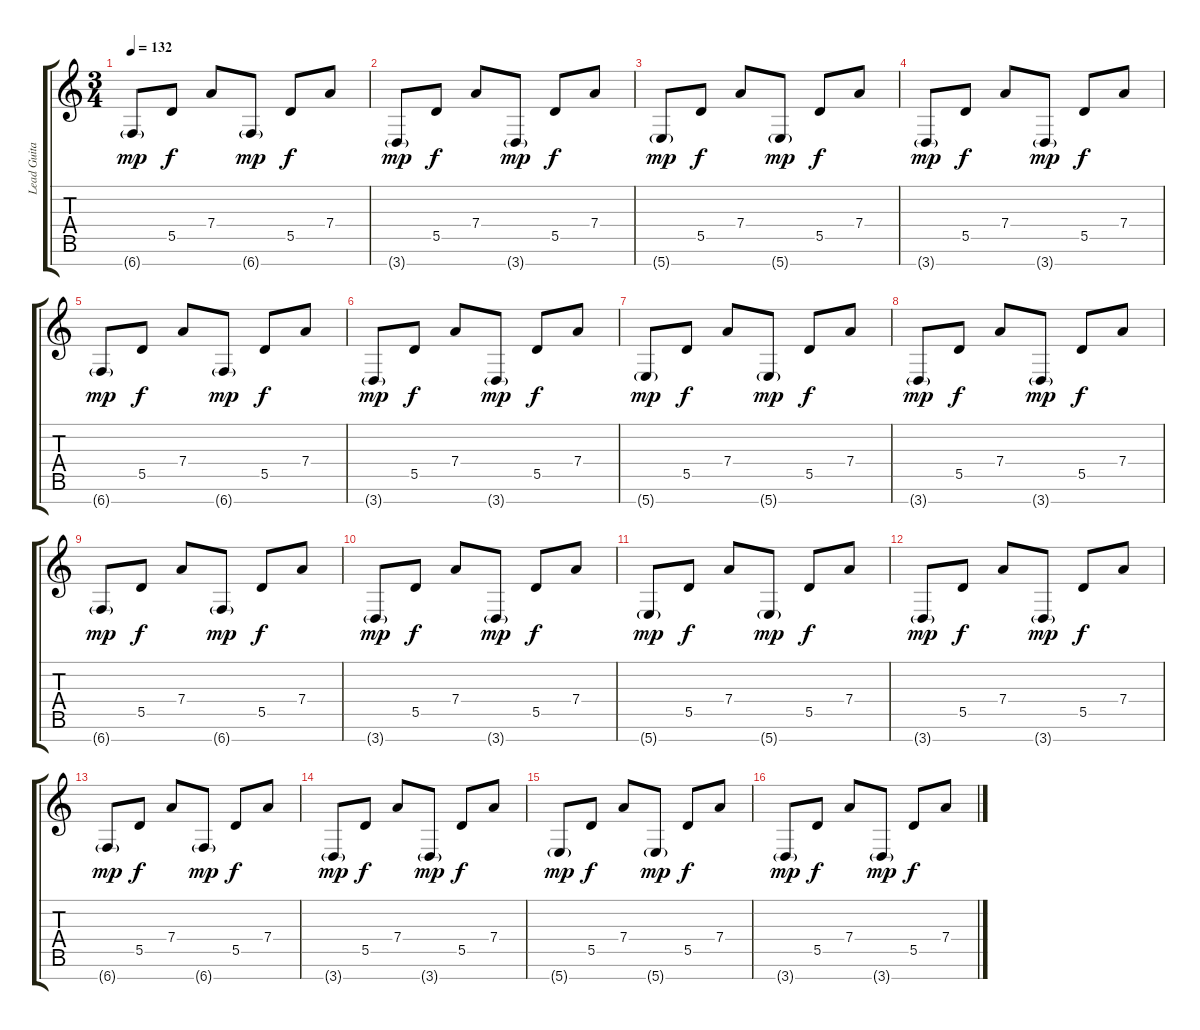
\track ("Lead Guitar I" "Lead Guita") {instrument overdrivenguitar}
\staff {score tabs}
\tuning (E4 B3 G3 D3 A2 E2 B1) {hide}
\ts (3 4)
\tempo 132
\clef g2
\ks c
6.7{g}.8{dy mp} 5.5.8{dy f} 7.4.8 6.7{g}.8{dy mp} 5.5.8{dy f} 7.4.8 |
3.7{g}.8{dy mp volume 14} 5.5.8{dy f} 7.4.8 3.7{g}.8{dy mp} 5.5.8{dy f} 7.4.8 |
5.7{g}.8{dy mp} 5.5.8{dy f} 7.4.8 5.7{g}.8{dy mp} 5.5.8{dy f} 7.4.8 |
3.7{g}.8{dy mp} 5.5.8{dy f} 7.4.8 3.7{g}.8{dy mp} 5.5.8{dy f} 7.4.8 |
6.7{g}.8{dy mp} 5.5.8{dy f} 7.4.8 6.7{g}.8{dy mp} 5.5.8{dy f} 7.4.8 |
3.7{g}.8{dy mp} 5.5.8{dy f} 7.4.8 3.7{g}.8{dy mp} 5.5.8{dy f} 7.4.8 |
5.7{g}.8{dy mp} 5.5.8{dy f} 7.4.8 5.7{g}.8{dy mp} 5.5.8{dy f} 7.4.8 |
3.7{g}.8{dy mp} 5.5.8{dy f} 7.4.8 3.7{g}.8{dy mp} 5.5.8{dy f} 7.4.8 |
6.7{g}.8{dy mp} 5.5.8{dy f} 7.4.8 6.7{g}.8{dy mp} 5.5.8{dy f} 7.4.8 |
3.7{g}.8{dy mp volume 8} 5.5.8{dy f} 7.4.8 3.7{g}.8{dy mp} 5.5.8{dy f} 7.4.8 |
5.7{g}.8{dy mp} 5.5.8{dy f} 7.4.8 5.7{g}.8{dy mp} 5.5.8{dy f} 7.4.8 |
3.7{g}.8{dy mp} 5.5.8{dy f} 7.4.8 3.7{g}.8{dy mp} 5.5.8{dy f} 7.4.8 |
6.7{g}.8{dy mp} 5.5.8{dy f} 7.4.8 6.7{g}.8{dy mp} 5.5.8{dy f} 7.4.8 |
3.7{g}.8{dy mp volume 0} 5.5.8{dy f} 7.4.8 3.7{g}.8{dy mp} 5.5.8{dy f} 7.4.8 |
5.7{g}.8{dy mp} 5.5.8{dy f} 7.4.8 5.7{g}.8{dy mp} 5.5.8{dy f} 7.4.8 |
3.7{g}.8{dy mp} 5.5.8{dy f} 7.4.8 3.7{g}.8{dy mp} 5.5.8{dy f} 7.4.8
